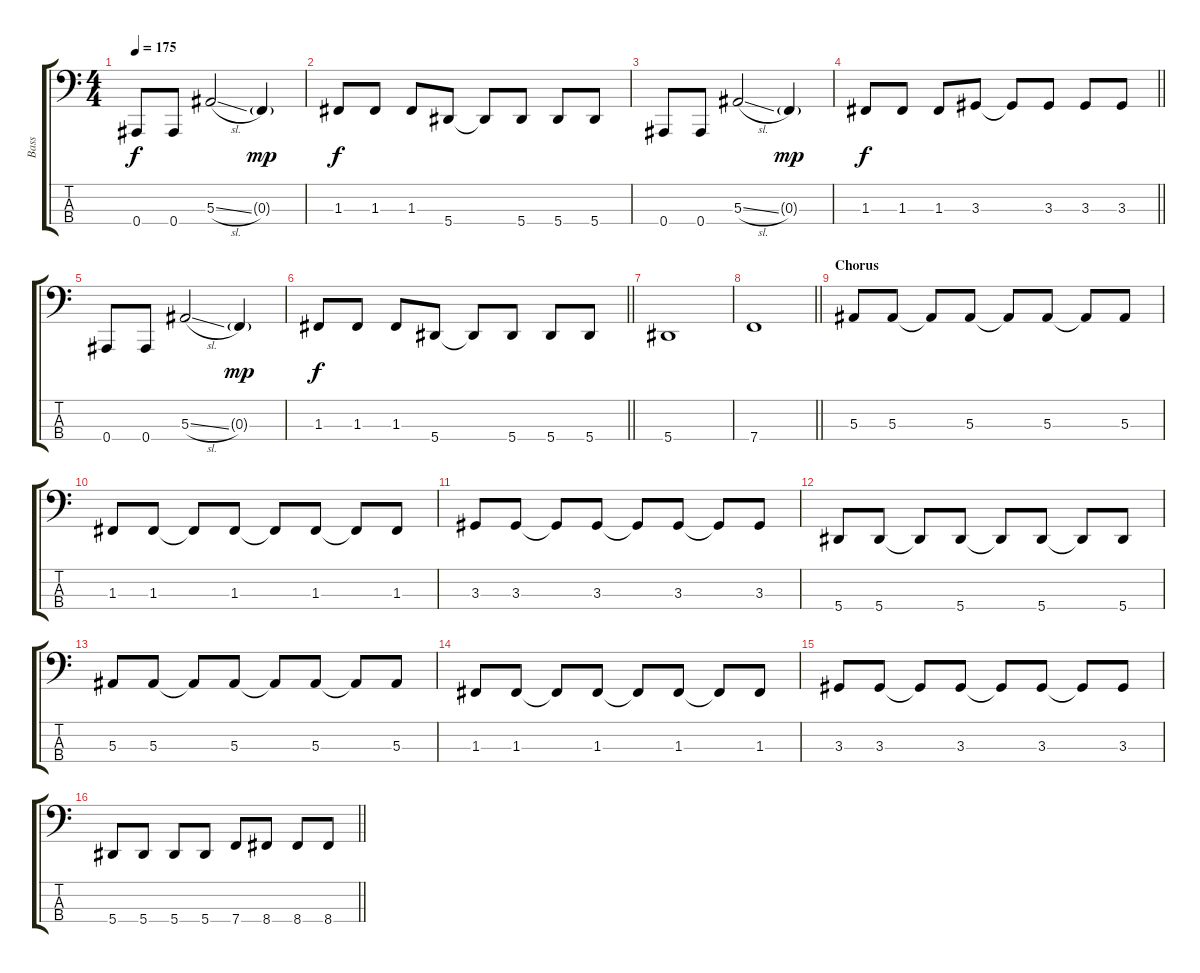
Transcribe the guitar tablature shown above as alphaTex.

\track ("Bass" "Bass") {instrument electricbassfinger}
\staff {score tabs}
\tuning (Eb2 Bb1 F1 Bb0) {hide}
\ts (4 4)
\tempo 175
\clef f4
\ks c
0.4.8{dy f} 0.4.8 5.3{sl}.2 0.3{g}.4{dy mp} |
1.3.8{dy f} 1.3.8 1.3.8 5.4.8 5.4{t}.8 5.4.8 5.4.8 5.4.8 |
0.4.8 0.4.8 5.3{sl}.2 0.3{g}.4{dy mp} |
\barLineRight lightlight
1.3.8{dy f} 1.3.8 1.3.8 3.3.8 3.3{t}.8 3.3.8 3.3.8 3.3.8 |
0.4.8 0.4.8 5.3{sl}.2 0.3{g}.4{dy mp} |
\barLineRight lightlight
1.3.8{dy f} 1.3.8 1.3.8 5.4.8 5.4{t}.8 5.4.8 5.4.8 5.4.8 |
5.4.1 |
\barLineRight lightlight
7.4.1 |
\section ("" "Chorus")
5.3.8 5.3.8 5.3{t}.8 5.3.8 5.3{t}.8 5.3.8 5.3{t}.8 5.3.8 |
1.3.8 1.3.8 1.3{t}.8 1.3.8 1.3{t}.8 1.3.8 1.3{t}.8 1.3.8 |
3.3.8 3.3.8 3.3{t}.8 3.3.8 3.3{t}.8 3.3.8 3.3{t}.8 3.3.8 |
5.4.8 5.4.8 5.4{t}.8 5.4.8 5.4{t}.8 5.4.8 5.4{t}.8 5.4.8 |
5.3.8 5.3.8 5.3{t}.8 5.3.8 5.3{t}.8 5.3.8 5.3{t}.8 5.3.8 |
1.3.8 1.3.8 1.3{t}.8 1.3.8 1.3{t}.8 1.3.8 1.3{t}.8 1.3.8 |
3.3.8 3.3.8 3.3{t}.8 3.3.8 3.3{t}.8 3.3.8 3.3{t}.8 3.3.8 |
\barLineRight lightlight
5.4.8 5.4.8 5.4.8 5.4.8 7.4.8 8.4.8 8.4.8 8.4.8
